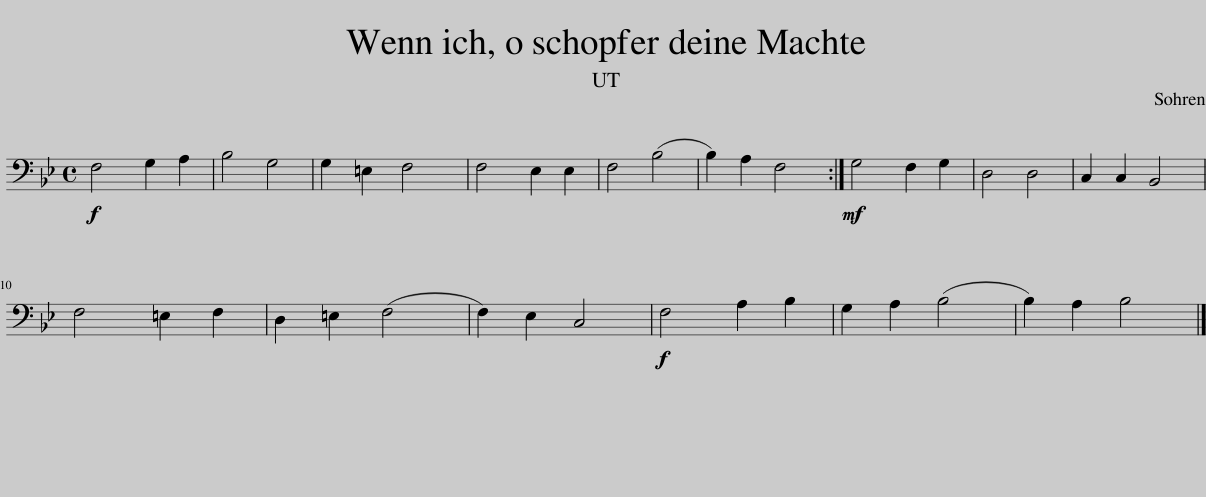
X:1
L:1/8
M:4/4
I:linebreak $
K:Bb
V:1 bass
V:1
!f! F,4 G,2 A,2 | B,4 G,4 | G,2 =E,2 F,4 | F,4 E,2 E,2 | F,4 (B,4 | %5
 B,2) A,2 F,4 :|!mf! G,4 F,2 G,2 | D,4 D,4 | C,2 C,2 B,,4 |$ F,4 =E,2 F,2 | %10
 D,2 =E,2 (F,4 | F,2) E,2 C,4 |!f! F,4 A,2 B,2 | G,2 A,2 (B,4 | B,2) A,2 B,4 |] %15
